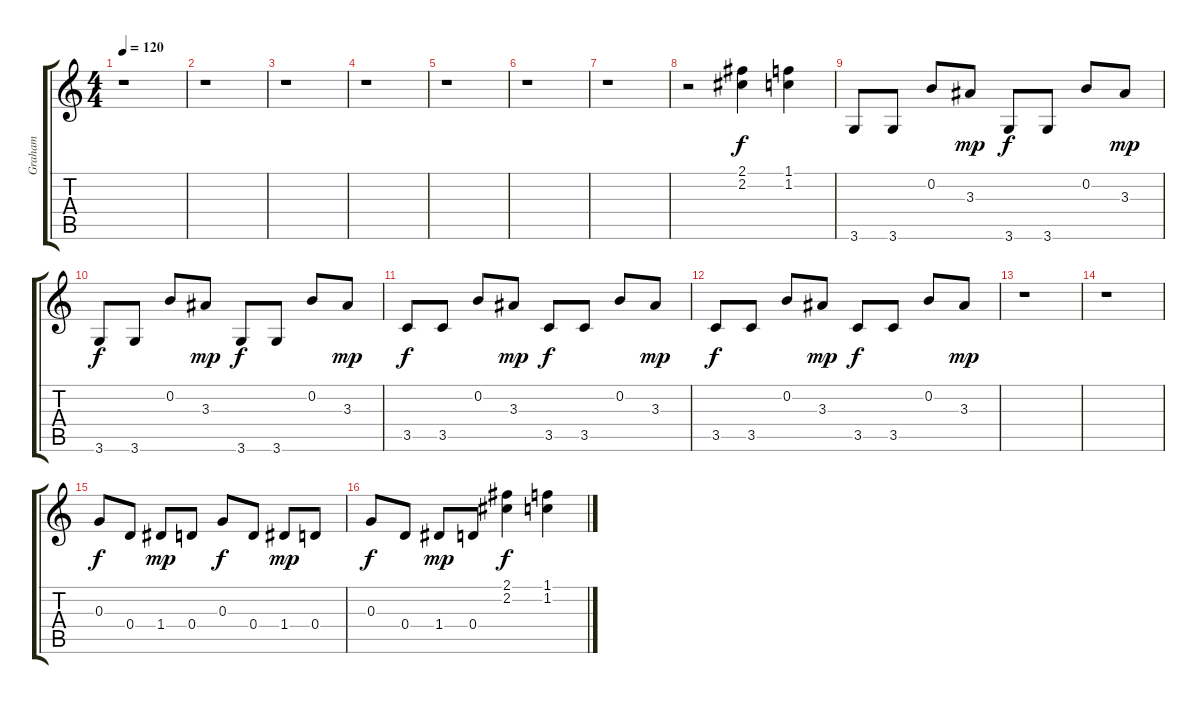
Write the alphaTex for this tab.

\track ("Graham" "Graham") {instrument distortionguitar}
\staff {score tabs}
\tuning (E4 B3 G3 D3 A2 E2) {hide}
\ts (4 4)
\tempo 120
\clef g2
\ks c
r.1{dy f} |
r.1 |
r.1 |
r.1 |
r.1 |
r.1 |
r.1 |
r.2 (2.1 2.2).4 (1.1 1.2).4 |
3.6.8 3.6.8 0.2.8 3.3.8{dy mp} 3.6.8{dy f} 3.6.8 0.2.8 3.3.8{dy mp} |
3.6.8{dy f} 3.6.8 0.2.8 3.3.8{dy mp} 3.6.8{dy f} 3.6.8 0.2.8 3.3.8{dy mp} |
3.5.8{dy f} 3.5.8 0.2.8 3.3.8{dy mp} 3.5.8{dy f} 3.5.8 0.2.8 3.3.8{dy mp} |
3.5.8{dy f} 3.5.8 0.2.8 3.3.8{dy mp} 3.5.8{dy f} 3.5.8 0.2.8 3.3.8{dy mp} |
r.1 |
r.1 |
0.3.8{dy f} 0.4.8 1.4.8{dy mp} 0.4.8 0.3.8{dy f} 0.4.8 1.4.8{dy mp} 0.4.8 |
0.3.8{dy f} 0.4.8 1.4.8{dy mp} 0.4.8 (2.1 2.2).4{dy f} (1.1 1.2).4
